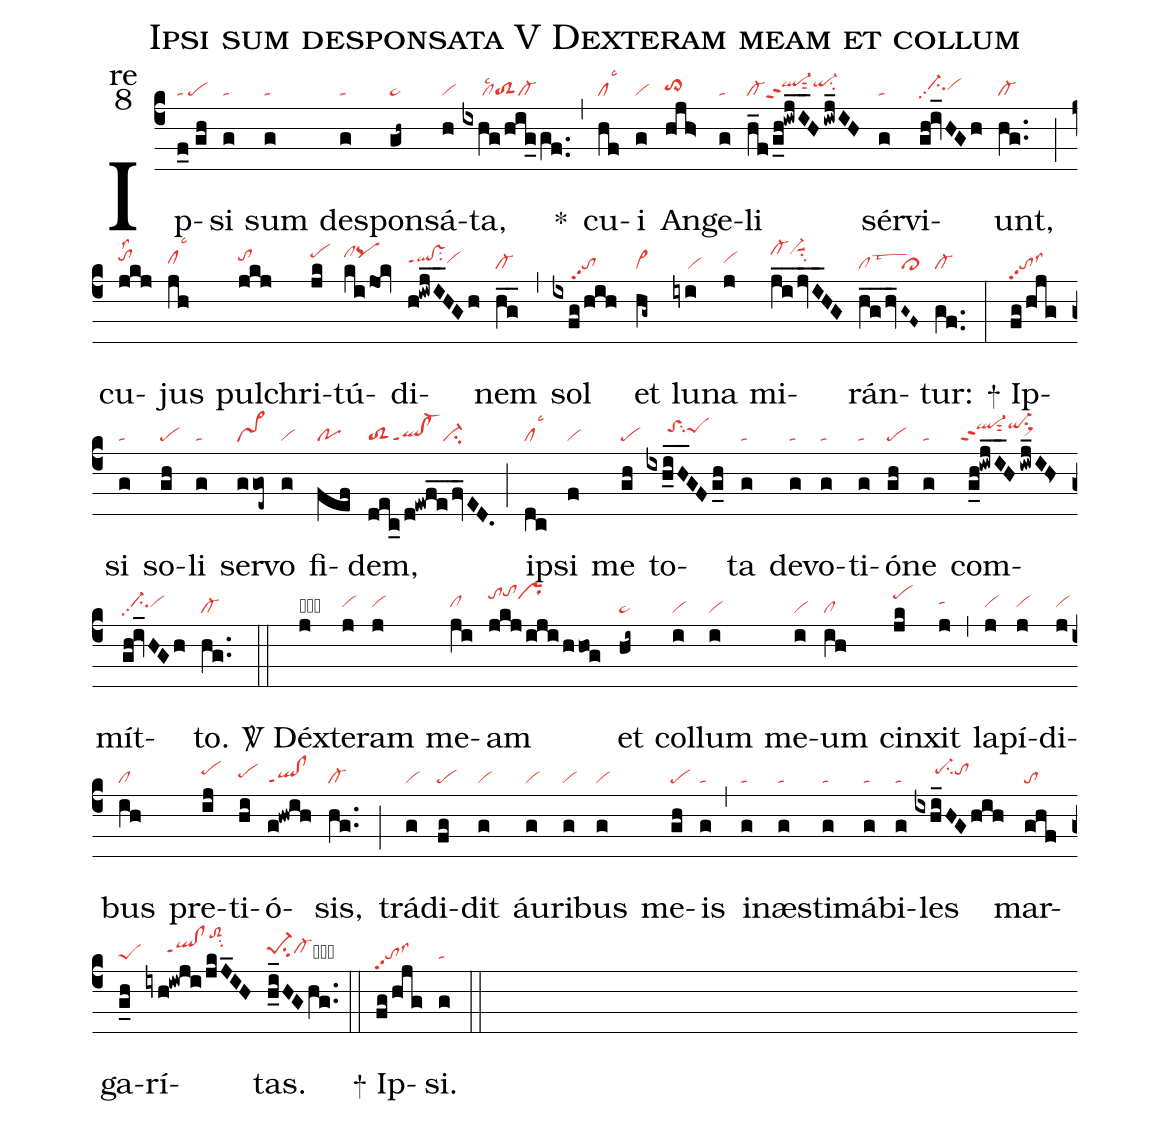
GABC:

name:Ipsi sum desponsata V Dexteram meam et collum;
office-part:re;
mode:8;
nabc-lines:1;
%%
(c4) Ip(f_0//gh|ta/pe)si(g|ta) sum(g|ta) des(g|ta)pon(gh~|pe~)sá(h|vi)ta,(ixhg/hig_gf..|/////cllsc2toS2cl-) <sp>*</sp>(,) cu(hf|cllsc3)i(g|vi) An(hjh>|to>hh)ge(g|ta)li(h_f/g_h!iwjI__H/iwj_IH|cl-ql-hippt2sut2qi-hisu2) sér(g|ta)vi(gh!iv_HGh|//ci-hhpp2vihh)unt,(hg..|cl-) (;) cu(jkj|tohilss2)jus(jh|clhhlsc3) pul(jkj|tohi)chri(jk|pehj)tú(ki/jok|clhjpqhj)di(h!iwjI__HGh|qlhh!vshhppt1su2vihh)nem(hg__|cl-) (,) sol(ixfg/hih|/////topp2) et(hg~|vi>) lu(iyi|////vi)na(j|vihh) mi(ji__/jvI__HG|cl-hkvi-hksuu1su2)rán(hg__/hv_G~F~|cllstw3``cl>)tur:(gf..|cl-) (:)

<sp>+</sp> Ip(fg/hjg|topp2lss3)si(g|ta) so(gh|pe)li(g|ta) ser(ggoe~|vs>)vo(g|vi) fi(fef|po)dem,(dec_/d!ewfe__/fv_ED.|toS2ql!cl-ppt1ci-) (;) ip(dc|cllsc3)si(f|vi) me(gh|pe) to(ixh_iH__GFg_h|/////toShisu2peShi)ta(g|ta) de(g|ta)vo(g|ta)ti(g|ta)ó(gh|pe)ne(g|ta) com(g_h!iwjI__H/iwj_IH>|``ql-hjppt2sut2qi-hjsu1sux1)mít(gh!iv_HGh|//ci-hhpp2vihh)to.(hg..|cl-) (::)

<sp>V/</sp> Déx(j|obvihh)te(j|vihh)ram(j|vihh) me(ji|clhh)am(jkj/iji/hhog|tohktohlprhk) et(hi~|pe~) col(i|vi)lum(i|vi) me(i|vi)um(ih|cl) cin(jk|pehk)xit(j|tahi) (,) la(j|vihh)pí(j|vihh)di(j|vihh)bus(ih|cl) pre(ij|pehi)ti(hi|pehh)ó(g!hwih|ql!clppt1)sis,(hg..|cl-) (;) trá(g|vi)di(fg|pe)dit(g|vi) áu(g|vi)ri(g|vi)bus(g|vi) me(gh|pe)is(g|ta) (,) i(g|ta)næs(g|ta)ti(g|ta)má(g|ta)bi(g|ta)les(ixhi_HGhih|/////pe-hisu2tohi) mar(ghf|to)ga(g_h|peS)rí(iyh!iwji/jkJ_IH|/////qlhh!clhhppt1toS2hmsu2)tas.(h_i_HGhg..|pe-1hhsu2cl-hhcb) (::)

<sp>+</sp> Ip(fg/hjg|topp2lss3)si.(g|ta) (::)
